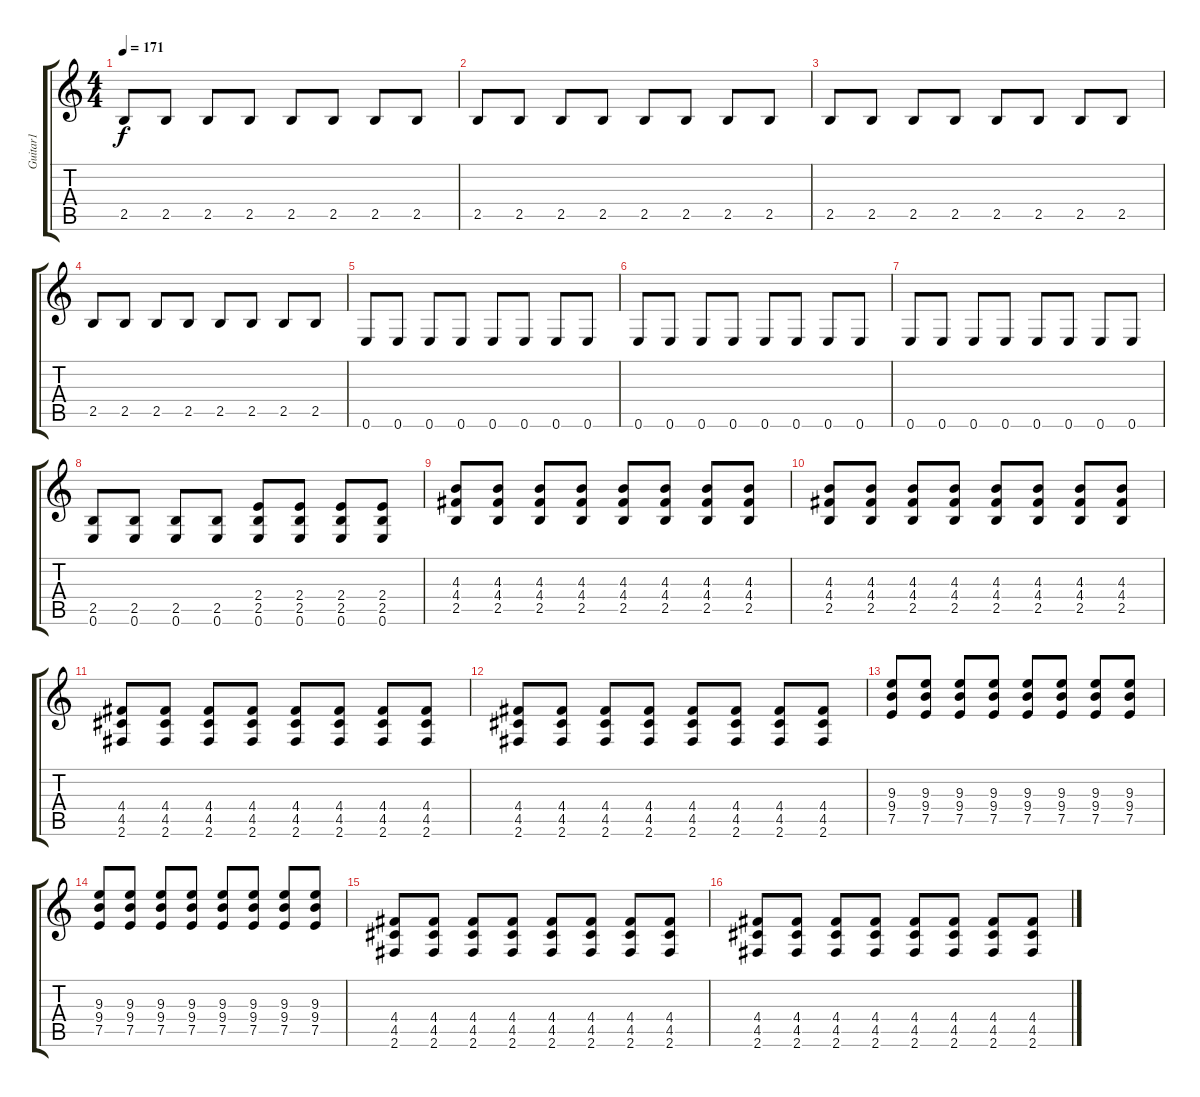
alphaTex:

\track ("Guitar1" "Guitar1") {instrument distortionguitar}
\staff {score tabs}
\tuning (E4 B3 G3 D3 A2 E2) {hide}
\ts (4 4)
\tempo 171
\clef g2
\ks c
2.5.8{dy f} 2.5.8 2.5.8 2.5.8 2.5.8 2.5.8 2.5.8 2.5.8 |
2.5.8 2.5.8 2.5.8 2.5.8 2.5.8 2.5.8 2.5.8 2.5.8 |
2.5.8 2.5.8 2.5.8 2.5.8 2.5.8 2.5.8 2.5.8 2.5.8 |
2.5.8 2.5.8 2.5.8 2.5.8 2.5.8 2.5.8 2.5.8 2.5.8 |
0.6.8 0.6.8 0.6.8 0.6.8 0.6.8 0.6.8 0.6.8 0.6.8 |
0.6.8 0.6.8 0.6.8 0.6.8 0.6.8 0.6.8 0.6.8 0.6.8 |
0.6.8 0.6.8 0.6.8 0.6.8 0.6.8 0.6.8 0.6.8 0.6.8 |
(2.5 0.6).8 (2.5 0.6).8 (2.5 0.6).8 (2.5 0.6).8 (2.4 2.5 0.6).8 (2.4 2.5 0.6).8 (2.4 2.5 0.6).8 (2.4 2.5 0.6).8 |
(4.3 4.4 2.5).8 (4.3 4.4 2.5).8 (4.3 4.4 2.5).8 (4.3 4.4 2.5).8 (4.3 4.4 2.5).8 (4.3 4.4 2.5).8 (4.3 4.4 2.5).8 (4.3 4.4 2.5).8 |
(4.3 4.4 2.5).8 (4.3 4.4 2.5).8 (4.3 4.4 2.5).8 (4.3 4.4 2.5).8 (4.3 4.4 2.5).8 (4.3 4.4 2.5).8 (4.3 4.4 2.5).8 (4.3 4.4 2.5).8 |
(4.4 4.5 2.6).8 (4.4 4.5 2.6).8 (4.4 4.5 2.6).8 (4.4 4.5 2.6).8 (4.4 4.5 2.6).8 (4.4 4.5 2.6).8 (4.4 4.5 2.6).8 (4.4 4.5 2.6).8 |
(4.4 4.5 2.6).8 (4.4 4.5 2.6).8 (4.4 4.5 2.6).8 (4.4 4.5 2.6).8 (4.4 4.5 2.6).8 (4.4 4.5 2.6).8 (4.4 4.5 2.6).8 (4.4 4.5 2.6).8 |
(9.3 9.4 7.5).8 (9.3 9.4 7.5).8 (9.3 9.4 7.5).8 (9.3 9.4 7.5).8 (9.3 9.4 7.5).8 (9.3 9.4 7.5).8 (9.3 9.4 7.5).8 (9.3 9.4 7.5).8 |
(9.3 9.4 7.5).8 (9.3 9.4 7.5).8 (9.3 9.4 7.5).8 (9.3 9.4 7.5).8 (9.3 9.4 7.5).8 (9.3 9.4 7.5).8 (9.3 9.4 7.5).8 (9.3 9.4 7.5).8 |
(4.4 4.5 2.6).8 (4.4 4.5 2.6).8 (4.4 4.5 2.6).8 (4.4 4.5 2.6).8 (4.4 4.5 2.6).8 (4.4 4.5 2.6).8 (4.4 4.5 2.6).8 (4.4 4.5 2.6).8 |
(4.4 4.5 2.6).8 (4.4 4.5 2.6).8 (4.4 4.5 2.6).8 (4.4 4.5 2.6).8 (4.4 4.5 2.6).8 (4.4 4.5 2.6).8 (4.4 4.5 2.6).8 (4.4 4.5 2.6).8
